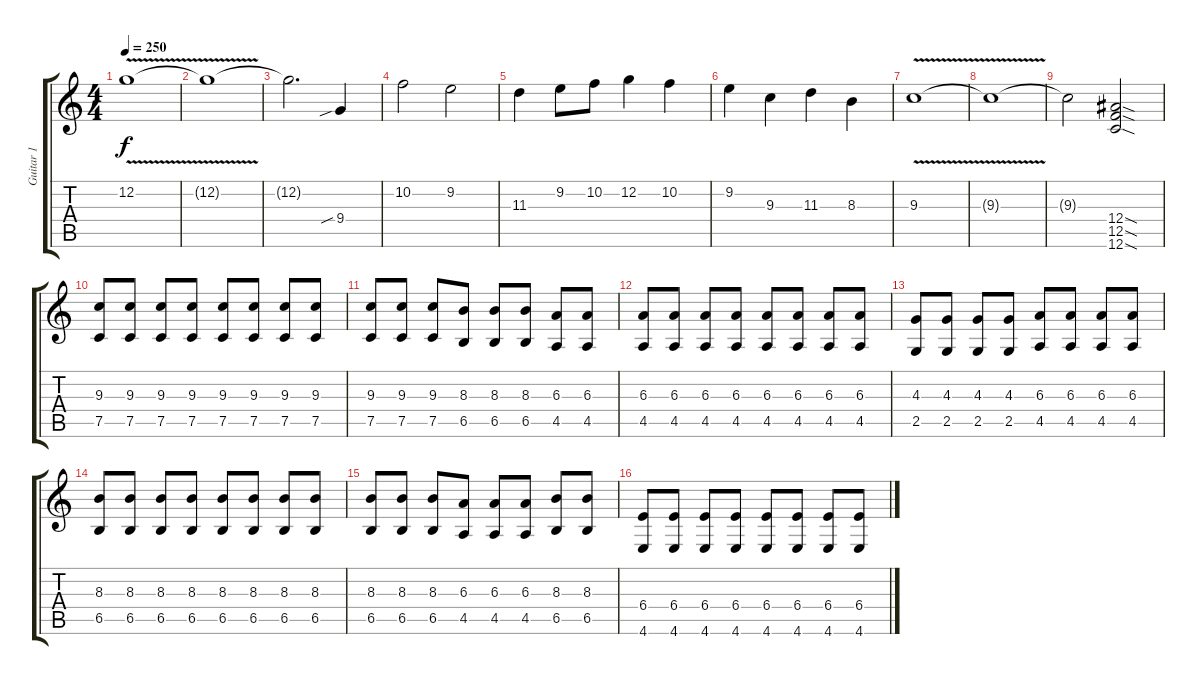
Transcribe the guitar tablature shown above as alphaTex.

\track ("Guitar 1" "Guitar 1") {instrument distortionguitar}
\staff {score tabs}
\tuning (C4 G3 Eb3 Bb2 F2 C2) {hide}
\ts (4 4)
\tempo 250
\clef g2
\ks c
12.2{v}.1{dy f} |
12.2{t}.1 |
12.2{t}.2{d} 9.4{sib}.4 |
10.2.2 9.2.2 |
11.3.4 9.2.8 10.2.8 12.2.4 10.2.4 |
9.2.4 9.3.4 11.3.4 8.3.4 |
9.3{v}.1 |
9.3{t}.1 |
9.3{t}.2 (12.4{sod} 12.5{sod} 12.6{sod}).2 |
(9.3 7.5).8 (9.3 7.5).8 (9.3 7.5).8 (9.3 7.5).8 (9.3 7.5).8 (9.3 7.5).8 (9.3 7.5).8 (9.3 7.5).8 |
(9.3 7.5).8 (9.3 7.5).8 (9.3 7.5).8 (8.3 6.5).8 (8.3 6.5).8 (8.3 6.5).8 (6.3 4.5).8 (6.3 4.5).8 |
(6.3 4.5).8 (6.3 4.5).8 (6.3 4.5).8 (6.3 4.5).8 (6.3 4.5).8 (6.3 4.5).8 (6.3 4.5).8 (6.3 4.5).8 |
(4.3 2.5).8 (4.3 2.5).8 (4.3 2.5).8 (4.3 2.5).8 (6.3 4.5).8 (6.3 4.5).8 (6.3 4.5).8 (6.3 4.5).8 |
(8.3 6.5).8 (8.3 6.5).8 (8.3 6.5).8 (8.3 6.5).8 (8.3 6.5).8 (8.3 6.5).8 (8.3 6.5).8 (8.3 6.5).8 |
(8.3 6.5).8 (8.3 6.5).8 (8.3 6.5).8 (6.3 4.5).8 (6.3 4.5).8 (6.3 4.5).8 (8.3 6.5).8 (8.3 6.5).8 |
(6.4 4.6).8 (6.4 4.6).8 (6.4 4.6).8 (6.4 4.6).8 (6.4 4.6).8 (6.4 4.6).8 (6.4 4.6).8 (6.4 4.6).8
